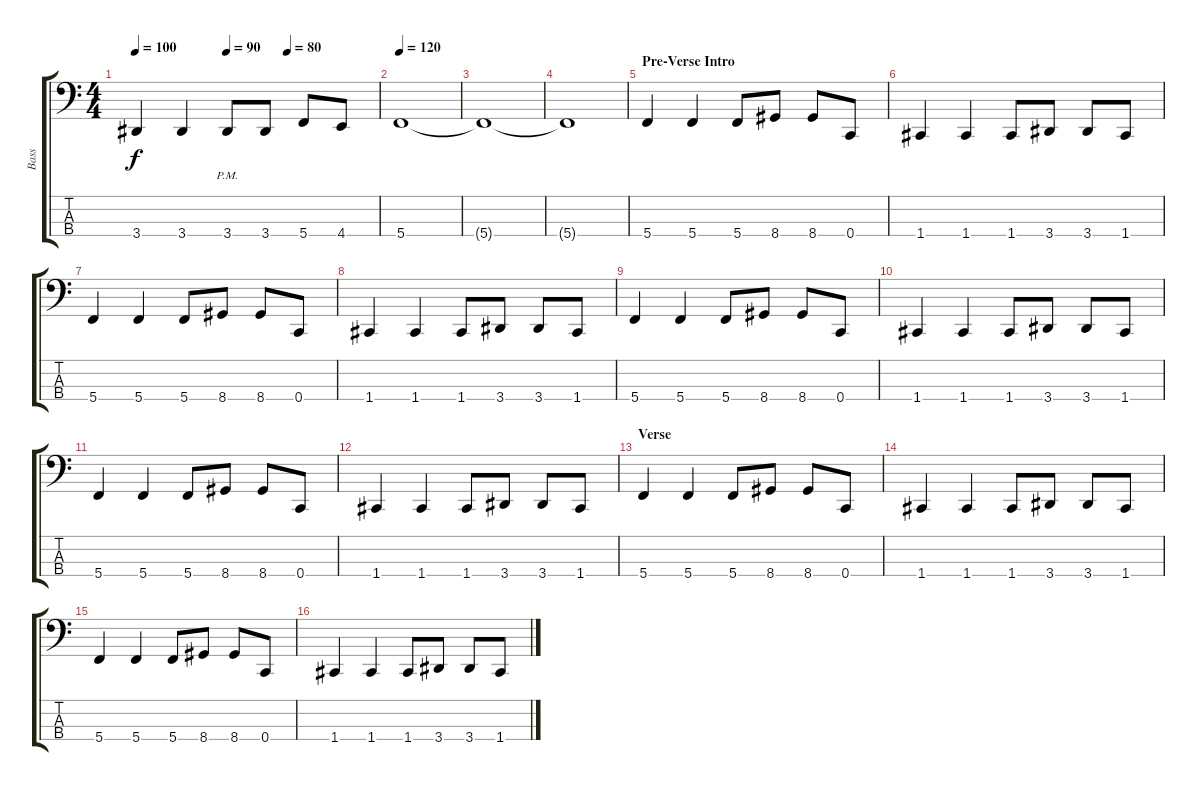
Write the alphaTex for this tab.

\track ("Bass" "Bass") {instrument slapbass2}
\staff {score tabs}
\tuning (G2 D2 A1 C1) {hide}
\ts (4 4)
\tempo 100
\tempo (90 0.375)
\tempo (80 0.625)
\clef f4
\ks c
3.4.4{dy f} 3.4.4 3.4{pm}.8 3.4.8 5.4.8 4.4.8 |
\tempo 120
5.4.1 |
5.4{t}.1 |
5.4{t}.1 |
\section ("" "Pre-Verse Intro")
5.4.4 5.4.4 5.4.8 8.4.8 8.4.8 0.4.8 |
1.4.4 1.4.4 1.4.8 3.4.8 3.4.8 1.4.8 |
5.4.4 5.4.4 5.4.8 8.4.8 8.4.8 0.4.8 |
1.4.4 1.4.4 1.4.8 3.4.8 3.4.8 1.4.8 |
5.4.4 5.4.4 5.4.8 8.4.8 8.4.8 0.4.8 |
1.4.4 1.4.4 1.4.8 3.4.8 3.4.8 1.4.8 |
5.4.4 5.4.4 5.4.8 8.4.8 8.4.8 0.4.8 |
1.4.4 1.4.4 1.4.8 3.4.8 3.4.8 1.4.8 |
\section ("" "Verse")
5.4.4 5.4.4 5.4.8 8.4.8 8.4.8 0.4.8 |
1.4.4 1.4.4 1.4.8 3.4.8 3.4.8 1.4.8 |
5.4.4 5.4.4 5.4.8 8.4.8 8.4.8 0.4.8 |
1.4.4 1.4.4 1.4.8 3.4.8 3.4.8 1.4.8
